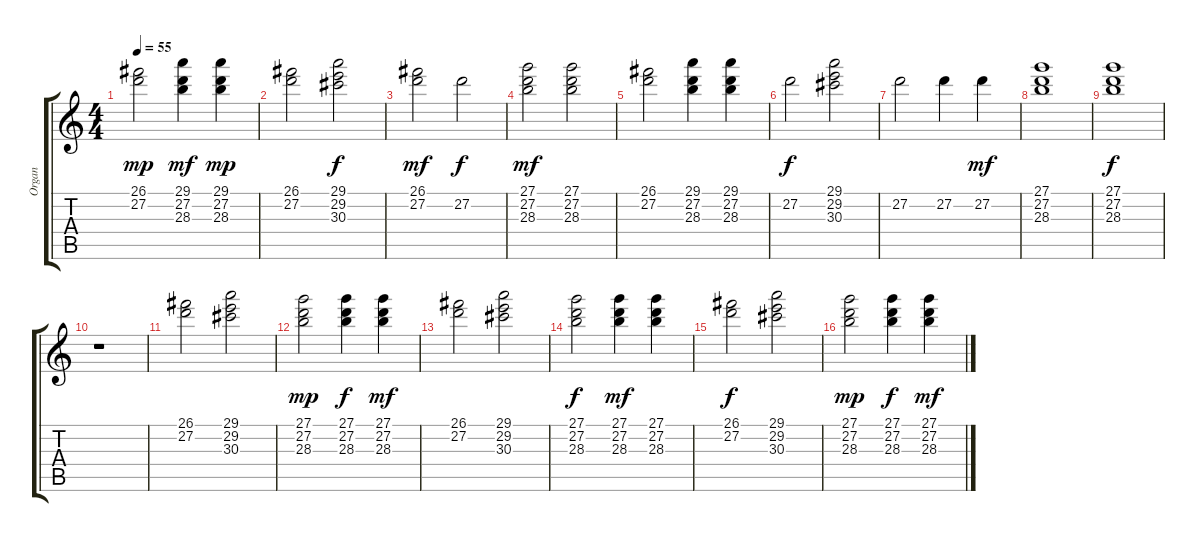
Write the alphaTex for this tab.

\track ("Organ" "Organ") {instrument rockorgan}
\staff {score tabs}
\tuning (E4 B3 G3 D3 A2 E2) {hide}
\ts (4 4)
\tempo 55
\clef g2
\ks c
(26.1 27.2).2{dy mp} (29.1 27.2 28.3).4{dy mf} (29.1 27.2 28.3).4{dy mp} |
(26.1 27.2).2 (29.1 29.2 30.3).2{dy f} |
(26.1 27.2).2{dy mf} 27.2.2{dy f} |
(27.1 27.2 28.3).2{dy mf} (27.1 27.2 28.3).2 |
(26.1 27.2).2 (29.1 27.2 28.3).4 (29.1 27.2 28.3).4 |
27.2.2{dy f} (29.1 29.2 30.3).2 |
27.2.2 27.2.4 27.2.4{dy mf} |
(27.1 27.2 28.3).1 |
(27.1 27.2 28.3).1{dy f} |
r.1 |
(26.1 27.2).2 (29.1 29.2 30.3).2 |
(27.1 27.2 28.3).2{dy mp} (27.1 27.2 28.3).4{dy f} (27.1 27.2 28.3).4{dy mf} |
(26.1 27.2).2 (29.1 29.2 30.3).2 |
(27.1 27.2 28.3).2{dy f} (27.1 27.2 28.3).4{dy mf} (27.1 27.2 28.3).4 |
(26.1 27.2).2{dy f} (29.1 29.2 30.3).2 |
(27.1 27.2 28.3).2{dy mp} (27.1 27.2 28.3).4{dy f} (27.1 27.2 28.3).4{dy mf}
